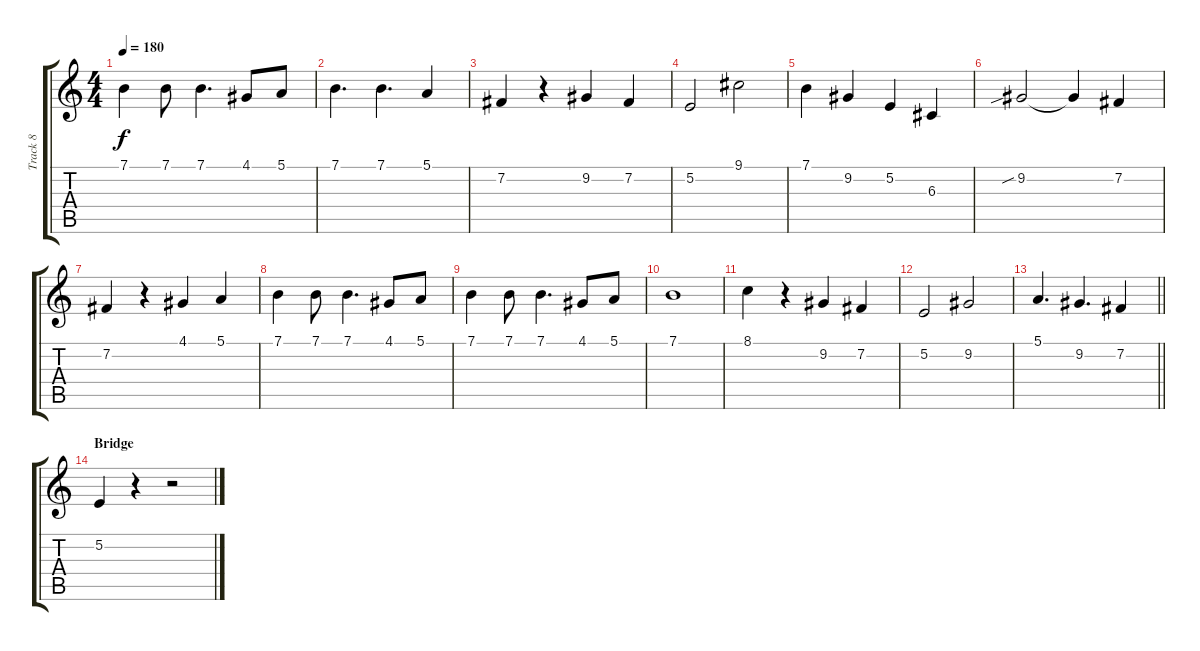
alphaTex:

\track ("Track 8" "Track 8") {instrument clarinet}
\staff {score tabs}
\tuning (E4 B3 G3 D3 A2 E2) {hide}
\ts (4 4)
\tempo 180
\clef g2
\ks c
7.1.4{dy f} 7.1.8 7.1.4{d} 4.1.8 5.1.8 |
7.1.4{d} 7.1.4{d} 5.1.4 |
7.2.4 r.4 9.2.4 7.2.4 |
5.2.2 9.1.2 |
7.1.4 9.2.4 5.2.4 6.3.4 |
9.2{sib}.2 9.2{t}.4 7.2.4 |
7.2.4 r.4 4.1.4 5.1.4 |
7.1.4 7.1.8 7.1.4{d} 4.1.8 5.1.8 |
7.1.4 7.1.8 7.1.4{d} 4.1.8 5.1.8 |
7.1.1 |
8.1.4 r.4 9.2.4 7.2.4 |
5.2.2 9.2.2 |
\barLineRight lightlight
5.1.4{d} 9.2.4{d} 7.2.4 |
\section ("" "Bridge")
5.2.4 r.4 r.2
